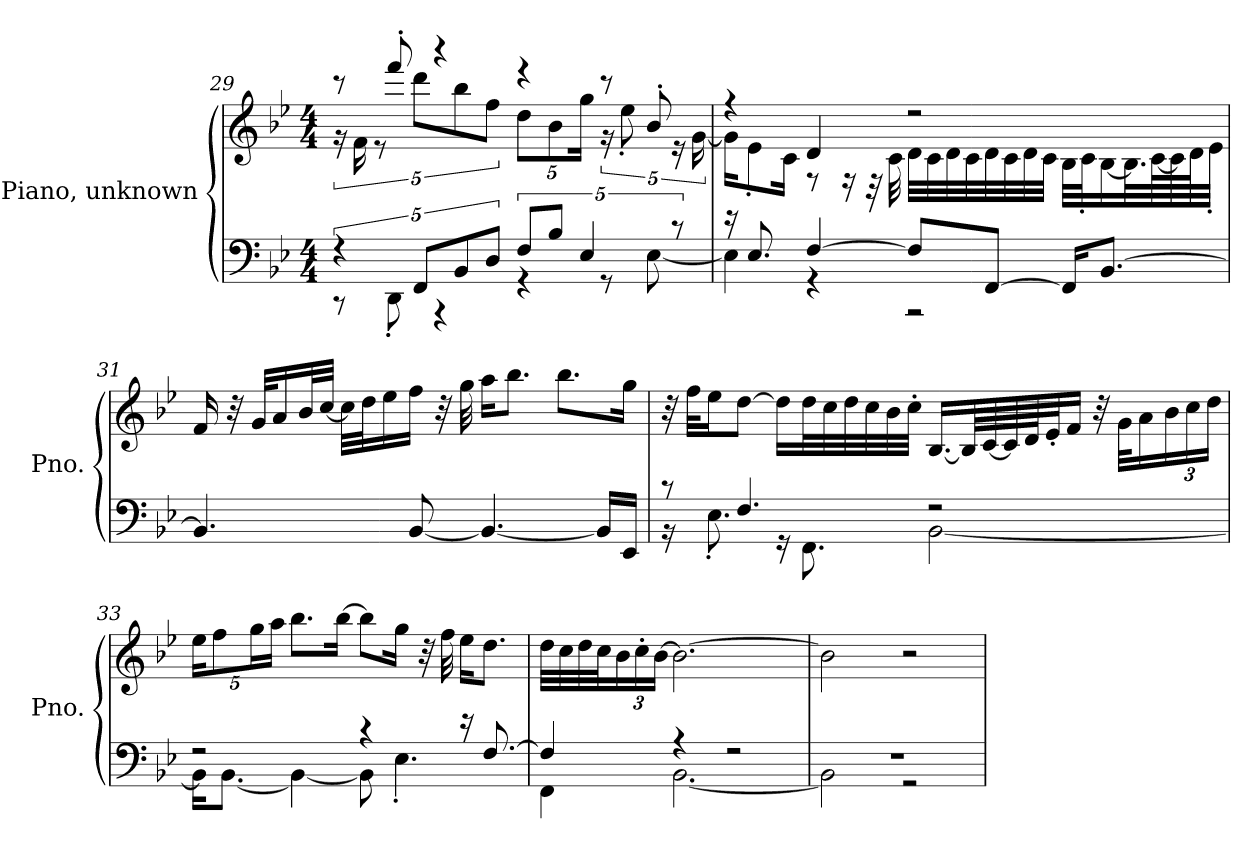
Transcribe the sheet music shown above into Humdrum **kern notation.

**kern	**kern
*part1	*part1
*staff2	*staff1
*I"Piano, unknown	*
*I'Pno.	*
!!LO:LB:g=z
*clefF4	*clefG2
*k[b-e-]	*k[b-e-]
*M4/4	*M4/4
=29	=29
*^	*^
5r	8r	8r	20r
.	.	.	20f\
.	.	.	10r
.	8DD'\	8fff'/	.
10FF/L	.	.	10ddd\L
.	4r	4r	.
10BB-/	.	.	10bb-\
10D/J	.	.	10ff\J
10F/L	4r	4r	10dd\L
10B-/J	.	.	10b-\
5E-/	.	.	20gg\Jk
.	8r	8r	20r
.	.	.	10ee-'\
.	[8E-\	8b-'/	.
10r	.	.	20r
.	.	.	[20g\
=30	=30	=30	=30
16r	4E-\]	4r	16g\KL]
8.E-/	.	.	8e-'\
.	.	.	16c\Jk
[4F/	4r	4d/	8r
.	.	.	16r
.	.	.	32r
.	.	.	32c\
8F/L]	2r	2r	32d\LLL
.	.	.	32c\
.	.	.	32d\
.	.	.	32c\
[8FF/J	.	.	32d\
.	.	.	32c\
.	.	.	32d\
.	.	.	32c\JJJ
16FF/KL]	.	.	32B-\LLL
.	.	.	32c'\J
[8.BB-/J	.	.	[16B-\
.	.	.	32.B-\L]
.	.	.	[64c\L
.	.	.	64c\]
.	.	.	64d\J
.	.	.	32e-'\JJJ
*v	*v	*	*
*	*v	*v
!!LO:LB:g=z
=31	=31
4.BB-/]	16f/
.	32r
.	32g/KLL
.	16a/
.	32b-/L
.	[32cc/JJJ
.	32cc\LLL]
.	32dd\J
.	16ee-\
[8BB-/	16ff\JJ
.	32r
.	32gg\
4.BB-/_	16aa\KL
.	8.bb-\J
.	8.bb-\L
16BB-/LL]	.
16EE-/JJ	16gg\Jk
=32	=32
*^	*
8r	16r	32r
.	.	32ff\KLL
.	8.E-'\	16ee-\J
4.F/	.	[8dd\J
.	16r	16dd\LL]
.	8.FF\	32dd\L
.	.	32cc\
.	.	32dd\
.	.	32cc\
.	.	32b-\
.	.	32cc'\JJJ
2r	[2BB-\	[16.B-/LL
.	.	64B-/LL]
.	.	[64c/
.	.	64c/]
.	.	64d/J
.	.	32e-'/J
.	.	16f/JJ
.	.	32r
.	.	32g\KLL
.	.	16a\
*	*	*Xbrackettup
.	.	24b-\
.	.	24cc\
.	.	24dd\JJ
!!LO:PB:g=z
=33	=33	=33
2r	16BB-\KL]	20ee-\KL
.	.	10ff\
.	[8.BB-\J	.
.	.	20gg\L
.	.	20aa\JJ
.	4BB-\_	8.bb-\L
.	.	[16bb-\Jk
4r	8BB-\]	8bb-\L]
.	4.E-'\	16gg\Jk
.	.	32r
.	.	32ff\
16r	.	16ee-\KL
[8.F/	.	8.dd\J
=34	=34	=34
4F/]	4FF\	32dd\LLL
.	.	32cc\
.	.	32dd\
.	.	32cc\J
.	.	24b-\
.	.	24cc'\
.	.	[24b-\JJ
4r	[2.BB-\	2.b-\_
2r	.	.
=35	=35	=35
1r	2BB-\]	2b-\]
.	2r	2r
*v	*v	*
=	=
*-	*-
